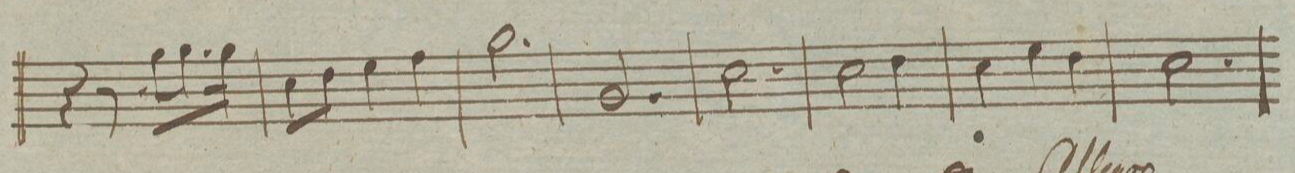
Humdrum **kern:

**kern
*I"Fagotto Secondo
*clefF4
*k[b-e-a-]
*M3/4
4r
8.r
16B-\KL
8.B-\
16B-\Jk
=55
8E-\L
8F\J
4G\
4A-\
=56
2.B-\
=57
2.BB-/
=58
2.E-\
=59
2E-\
4F\
=60
4E-\
4G\
4F\
=61
2.E-\
=62
*-
